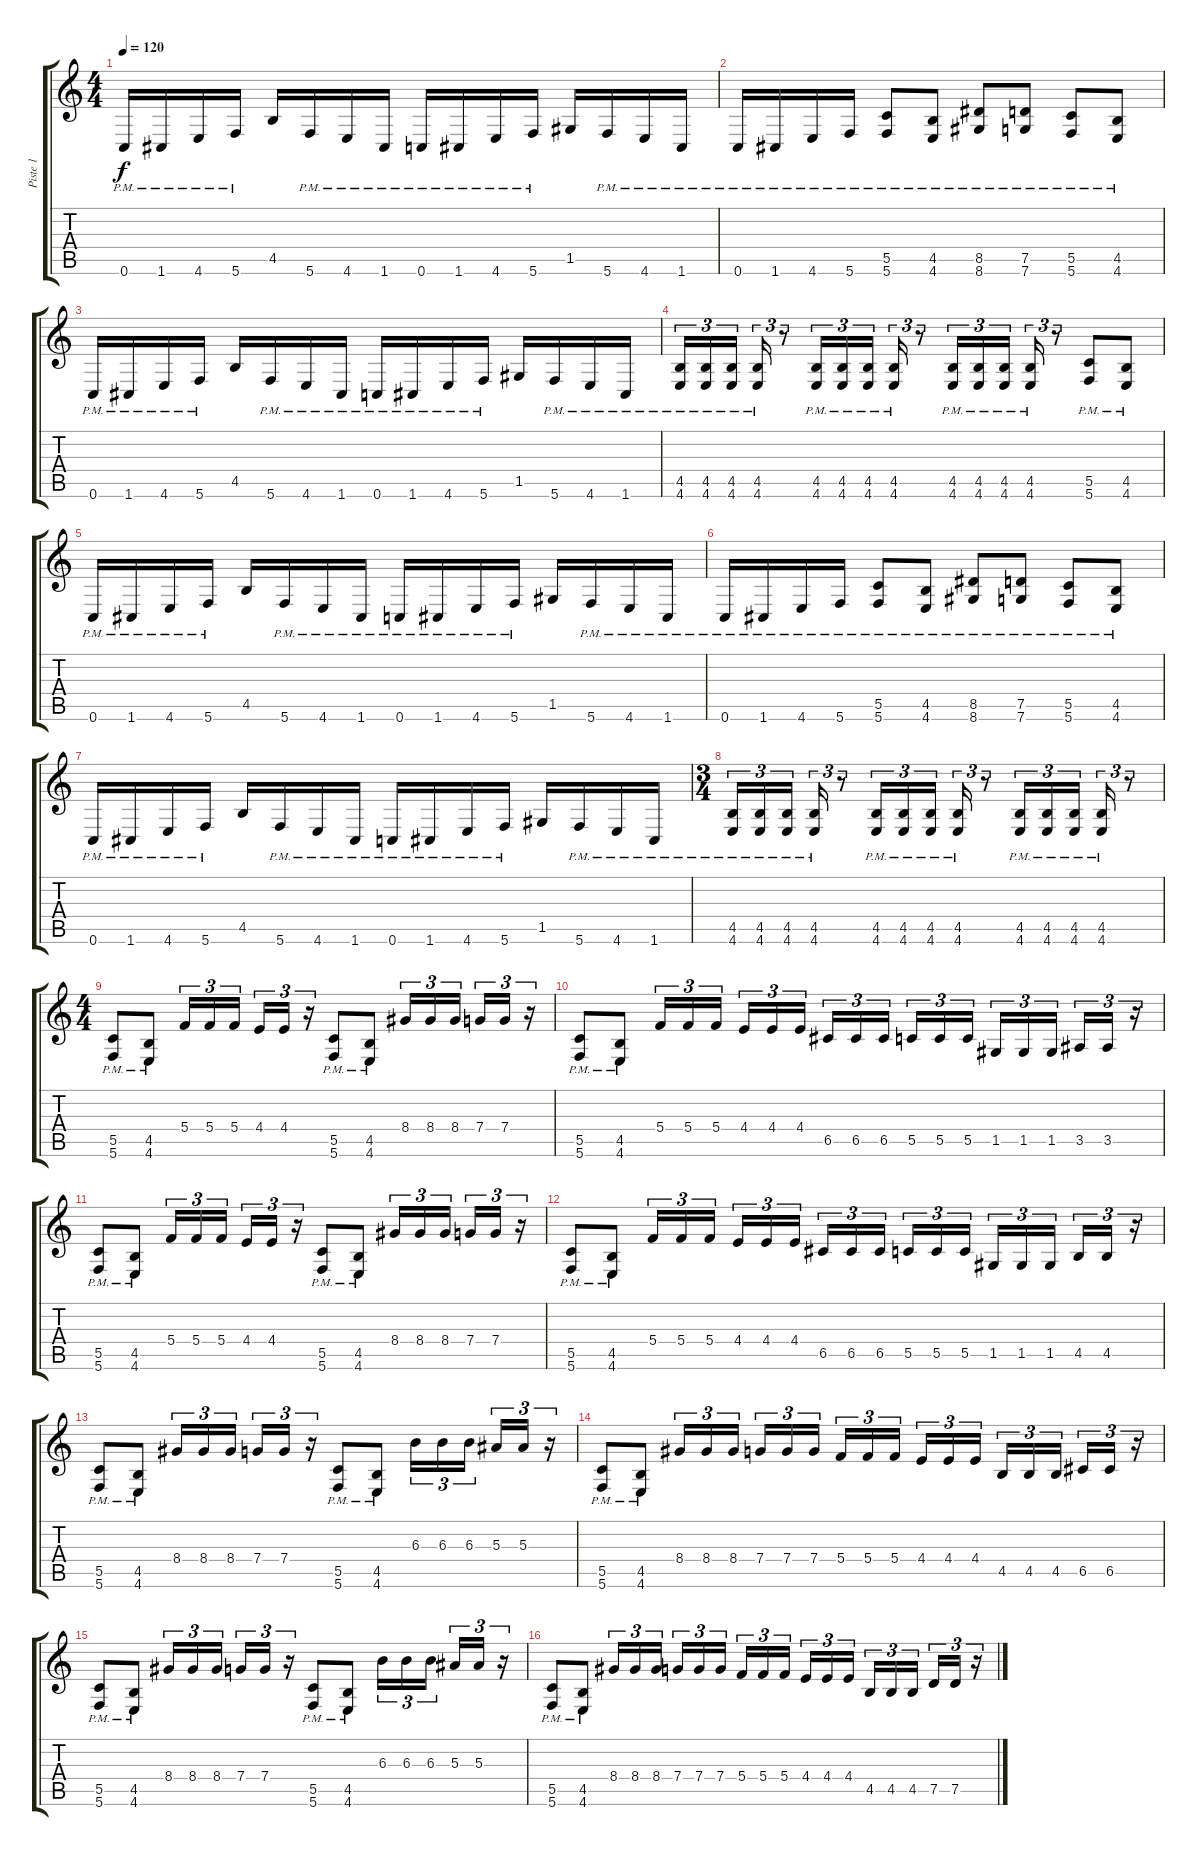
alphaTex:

\track ("Piste 1" "Piste 1") {instrument distortionguitar}
\staff {score tabs}
\tuning (D4 A3 F3 C3 G2 C2) {hide}
\ts (4 4)
\tempo 120
\clef g2
\ks c
0.6{pm}.16{dy f} 1.6{pm}.16 4.6{pm}.16 5.6{pm}.16 4.5.16 5.6{pm}.16 4.6{pm}.16 1.6{pm}.16 0.6{pm}.16 1.6{pm}.16 4.6{pm}.16 5.6{pm}.16 1.5.16 5.6{pm}.16 4.6{pm}.16 1.6{pm}.16 |
0.6{pm}.16 1.6{pm}.16 4.6{pm}.16 5.6{pm}.16 (5.5{pm} 5.6{pm}).8 (4.5{pm} 4.6{pm}).8 (8.5{pm} 8.6{pm}).8 (7.5{pm} 7.6{pm}).8 (5.5{pm} 5.6{pm}).8 (4.5{pm} 4.6{pm}).8 |
0.6{pm}.16 1.6{pm}.16 4.6{pm}.16 5.6{pm}.16 4.5.16 5.6{pm}.16 4.6{pm}.16 1.6{pm}.16 0.6{pm}.16 1.6{pm}.16 4.6{pm}.16 5.6{pm}.16 1.5.16 5.6{pm}.16 4.6{pm}.16 1.6{pm}.16 |
(4.5{pm} 4.6{pm}).16{tu (3 2)} (4.5{pm} 4.6{pm}).16{tu (3 2)} (4.5{pm} 4.6{pm}).16{tu (3 2) beam splitsecondary} (4.5{pm} 4.6{pm}).16{tu (3 2)} r.8{tu (3 2)} (4.5{pm} 4.6{pm}).16{tu (3 2)} (4.5{pm} 4.6{pm}).16{tu (3 2)} (4.5{pm} 4.6{pm}).16{tu (3 2) beam splitsecondary} (4.5{pm} 4.6{pm}).16{tu (3 2)} r.8{tu (3 2)} (4.5{pm} 4.6{pm}).16{tu (3 2)} (4.5{pm} 4.6{pm}).16{tu (3 2)} (4.5{pm} 4.6{pm}).16{tu (3 2) beam splitsecondary} (4.5{pm} 4.6{pm}).16{tu (3 2)} r.8{tu (3 2)} (5.5{pm} 5.6{pm}).8 (4.5{pm} 4.6{pm}).8 |
0.6{pm}.16 1.6{pm}.16 4.6{pm}.16 5.6{pm}.16 4.5.16 5.6{pm}.16 4.6{pm}.16 1.6{pm}.16 0.6{pm}.16 1.6{pm}.16 4.6{pm}.16 5.6{pm}.16 1.5.16 5.6{pm}.16 4.6{pm}.16 1.6{pm}.16 |
0.6{pm}.16 1.6{pm}.16 4.6{pm}.16 5.6{pm}.16 (5.5{pm} 5.6{pm}).8 (4.5{pm} 4.6{pm}).8 (8.5{pm} 8.6{pm}).8 (7.5{pm} 7.6{pm}).8 (5.5{pm} 5.6{pm}).8 (4.5{pm} 4.6{pm}).8 |
0.6{pm}.16 1.6{pm}.16 4.6{pm}.16 5.6{pm}.16 4.5.16 5.6{pm}.16 4.6{pm}.16 1.6{pm}.16 0.6{pm}.16 1.6{pm}.16 4.6{pm}.16 5.6{pm}.16 1.5.16 5.6{pm}.16 4.6{pm}.16 1.6{pm}.16 |
\ts (3 4)
(4.5{pm} 4.6{pm}).16{tu (3 2)} (4.5{pm} 4.6{pm}).16{tu (3 2)} (4.5{pm} 4.6{pm}).16{tu (3 2) beam splitsecondary} (4.5{pm} 4.6{pm}).16{tu (3 2)} r.8{tu (3 2)} (4.5{pm} 4.6{pm}).16{tu (3 2)} (4.5{pm} 4.6{pm}).16{tu (3 2)} (4.5{pm} 4.6{pm}).16{tu (3 2) beam splitsecondary} (4.5{pm} 4.6{pm}).16{tu (3 2)} r.8{tu (3 2)} (4.5{pm} 4.6{pm}).16{tu (3 2)} (4.5{pm} 4.6{pm}).16{tu (3 2)} (4.5{pm} 4.6{pm}).16{tu (3 2) beam splitsecondary} (4.5{pm} 4.6{pm}).16{tu (3 2)} r.8{tu (3 2)} |
\ts (4 4)
(5.5{pm} 5.6{pm}).8 (4.5{pm} 4.6{pm}).8 5.4.16{tu (3 2)} 5.4.16{tu (3 2)} 5.4.16{tu (3 2) beam splitsecondary} 4.4.16{tu (3 2)} 4.4.16{tu (3 2)} r.16{tu (3 2)} (5.5{pm} 5.6{pm}).8 (4.5{pm} 4.6{pm}).8 8.4.16{tu (3 2)} 8.4.16{tu (3 2)} 8.4.16{tu (3 2) beam splitsecondary} 7.4.16{tu (3 2)} 7.4.16{tu (3 2)} r.16{tu (3 2)} |
(5.5{pm} 5.6{pm}).8 (4.5{pm} 4.6{pm}).8 5.4.16{tu (3 2)} 5.4.16{tu (3 2)} 5.4.16{tu (3 2) beam splitsecondary} 4.4.16{tu (3 2)} 4.4.16{tu (3 2)} 4.4.16{tu (3 2)} 6.5.16{tu (3 2)} 6.5.16{tu (3 2)} 6.5.16{tu (3 2) beam splitsecondary} 5.5.16{tu (3 2)} 5.5.16{tu (3 2)} 5.5.16{tu (3 2)} 1.5.16{tu (3 2)} 1.5.16{tu (3 2)} 1.5.16{tu (3 2) beam splitsecondary} 3.5.16{tu (3 2)} 3.5.16{tu (3 2)} r.16{tu (3 2)} |
(5.5{pm} 5.6{pm}).8 (4.5{pm} 4.6{pm}).8 5.4.16{tu (3 2)} 5.4.16{tu (3 2)} 5.4.16{tu (3 2) beam splitsecondary} 4.4.16{tu (3 2)} 4.4.16{tu (3 2)} r.16{tu (3 2)} (5.5{pm} 5.6{pm}).8 (4.5{pm} 4.6{pm}).8 8.4.16{tu (3 2)} 8.4.16{tu (3 2)} 8.4.16{tu (3 2) beam splitsecondary} 7.4.16{tu (3 2)} 7.4.16{tu (3 2)} r.16{tu (3 2)} |
(5.5{pm} 5.6{pm}).8 (4.5{pm} 4.6{pm}).8 5.4.16{tu (3 2)} 5.4.16{tu (3 2)} 5.4.16{tu (3 2) beam splitsecondary} 4.4.16{tu (3 2)} 4.4.16{tu (3 2)} 4.4.16{tu (3 2)} 6.5.16{tu (3 2)} 6.5.16{tu (3 2)} 6.5.16{tu (3 2) beam splitsecondary} 5.5.16{tu (3 2)} 5.5.16{tu (3 2)} 5.5.16{tu (3 2)} 1.5.16{tu (3 2)} 1.5.16{tu (3 2)} 1.5.16{tu (3 2) beam splitsecondary} 4.5.16{tu (3 2)} 4.5.16{tu (3 2)} r.16{tu (3 2)} |
(5.5{pm} 5.6{pm}).8 (4.5{pm} 4.6{pm}).8 8.4.16{tu (3 2)} 8.4.16{tu (3 2)} 8.4.16{tu (3 2) beam splitsecondary} 7.4.16{tu (3 2)} 7.4.16{tu (3 2)} r.16{tu (3 2)} (5.5{pm} 5.6{pm}).8 (4.5{pm} 4.6{pm}).8 6.3.16{tu (3 2)} 6.3.16{tu (3 2)} 6.3.16{tu (3 2) beam splitsecondary} 5.3.16{tu (3 2)} 5.3.16{tu (3 2)} r.16{tu (3 2)} |
(5.5{pm} 5.6{pm}).8 (4.5{pm} 4.6{pm}).8 8.4.16{tu (3 2)} 8.4.16{tu (3 2)} 8.4.16{tu (3 2) beam splitsecondary} 7.4.16{tu (3 2)} 7.4.16{tu (3 2)} 7.4.16{tu (3 2)} 5.4.16{tu (3 2)} 5.4.16{tu (3 2)} 5.4.16{tu (3 2) beam splitsecondary} 4.4.16{tu (3 2)} 4.4.16{tu (3 2)} 4.4.16{tu (3 2)} 4.5.16{tu (3 2)} 4.5.16{tu (3 2)} 4.5.16{tu (3 2) beam splitsecondary} 6.5.16{tu (3 2)} 6.5.16{tu (3 2)} r.16{tu (3 2)} |
(5.5{pm} 5.6{pm}).8 (4.5{pm} 4.6{pm}).8 8.4.16{tu (3 2)} 8.4.16{tu (3 2)} 8.4.16{tu (3 2) beam splitsecondary} 7.4.16{tu (3 2)} 7.4.16{tu (3 2)} r.16{tu (3 2)} (5.5{pm} 5.6{pm}).8 (4.5{pm} 4.6{pm}).8 6.3.16{tu (3 2)} 6.3.16{tu (3 2)} 6.3.16{tu (3 2) beam splitsecondary} 5.3.16{tu (3 2)} 5.3.16{tu (3 2)} r.16{tu (3 2)} |
(5.5{pm} 5.6{pm}).8 (4.5{pm} 4.6{pm}).8 8.4.16{tu (3 2)} 8.4.16{tu (3 2)} 8.4.16{tu (3 2) beam splitsecondary} 7.4.16{tu (3 2)} 7.4.16{tu (3 2)} 7.4.16{tu (3 2)} 5.4.16{tu (3 2)} 5.4.16{tu (3 2)} 5.4.16{tu (3 2) beam splitsecondary} 4.4.16{tu (3 2)} 4.4.16{tu (3 2)} 4.4.16{tu (3 2)} 4.5.16{tu (3 2)} 4.5.16{tu (3 2)} 4.5.16{tu (3 2) beam splitsecondary} 7.5.16{tu (3 2)} 7.5.16{tu (3 2)} r.16{tu (3 2)}
